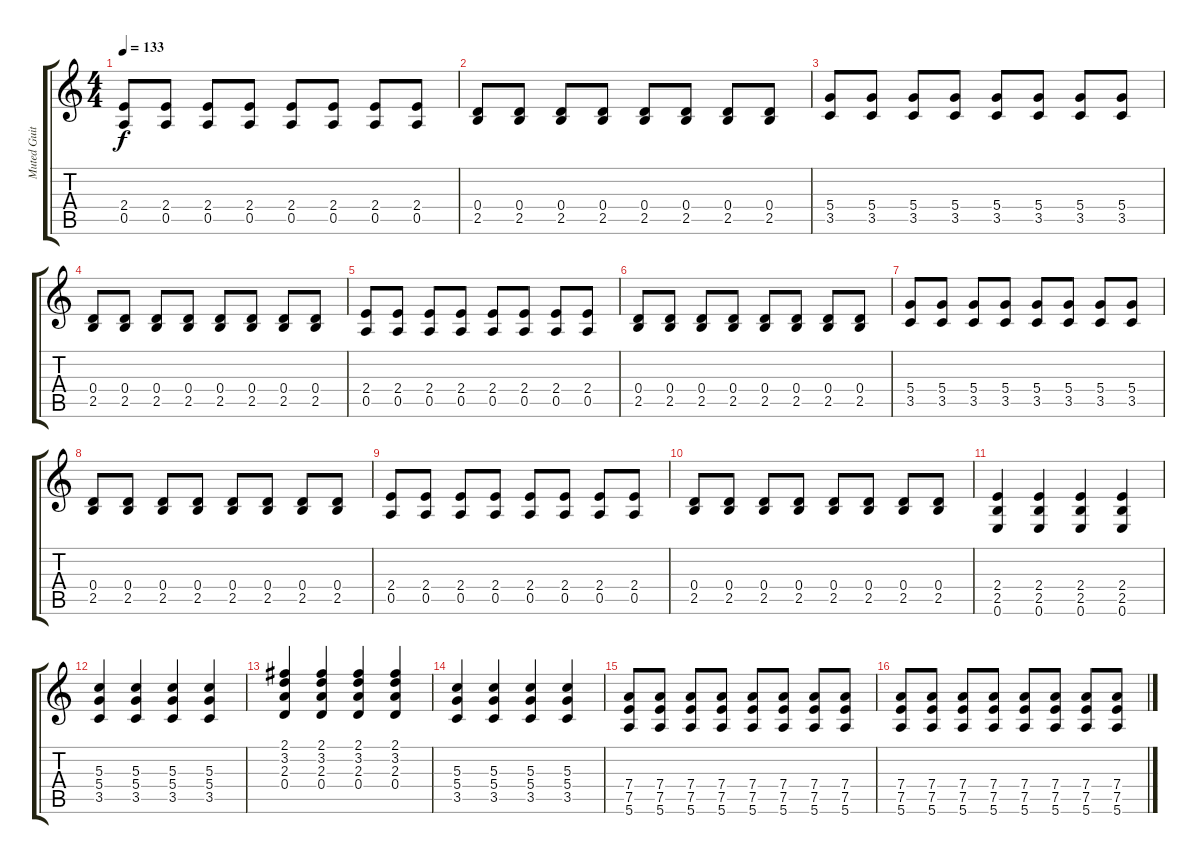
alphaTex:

\track ("Muted Guitar" "Muted Guit") {instrument electricguitarmuted}
\staff {score tabs}
\tuning (E4 B3 G3 D3 A2 E2) {hide}
\ts (4 4)
\tempo 133
\clef g2
\ks c
(2.4 0.5).8{dy f} (2.4 0.5).8 (2.4 0.5).8 (2.4 0.5).8 (2.4 0.5).8 (2.4 0.5).8 (2.4 0.5).8 (2.4 0.5).8 |
(0.4 2.5).8 (0.4 2.5).8 (0.4 2.5).8 (0.4 2.5).8 (0.4 2.5).8 (0.4 2.5).8 (0.4 2.5).8 (0.4 2.5).8 |
(5.4 3.5).8 (5.4 3.5).8 (5.4 3.5).8 (5.4 3.5).8 (5.4 3.5).8 (5.4 3.5).8 (5.4 3.5).8 (5.4 3.5).8 |
(0.4 2.5).8 (0.4 2.5).8 (0.4 2.5).8 (0.4 2.5).8 (0.4 2.5).8 (0.4 2.5).8 (0.4 2.5).8 (0.4 2.5).8 |
(2.4 0.5).8 (2.4 0.5).8 (2.4 0.5).8 (2.4 0.5).8 (2.4 0.5).8 (2.4 0.5).8 (2.4 0.5).8 (2.4 0.5).8 |
(0.4 2.5).8 (0.4 2.5).8 (0.4 2.5).8 (0.4 2.5).8 (0.4 2.5).8 (0.4 2.5).8 (0.4 2.5).8 (0.4 2.5).8 |
(5.4 3.5).8 (5.4 3.5).8 (5.4 3.5).8 (5.4 3.5).8 (5.4 3.5).8 (5.4 3.5).8 (5.4 3.5).8 (5.4 3.5).8 |
(0.4 2.5).8 (0.4 2.5).8 (0.4 2.5).8 (0.4 2.5).8 (0.4 2.5).8 (0.4 2.5).8 (0.4 2.5).8 (0.4 2.5).8 |
(2.4 0.5).8 (2.4 0.5).8 (2.4 0.5).8 (2.4 0.5).8 (2.4 0.5).8 (2.4 0.5).8 (2.4 0.5).8 (2.4 0.5).8 |
(0.4 2.5).8 (0.4 2.5).8 (0.4 2.5).8 (0.4 2.5).8 (0.4 2.5).8 (0.4 2.5).8 (0.4 2.5).8 (0.4 2.5).8 |
(2.4 2.5 0.6).4 (2.4 2.5 0.6).4 (2.4 2.5 0.6).4 (2.4 2.5 0.6).4 |
(5.3 5.4 3.5).4 (5.3 5.4 3.5).4 (5.3 5.4 3.5).4 (5.3 5.4 3.5).4 |
(2.1 3.2 2.3 0.4).4 (2.1 3.2 2.3 0.4).4 (2.1 3.2 2.3 0.4).4 (2.1 3.2 2.3 0.4).4 |
(5.3 5.4 3.5).4 (5.3 5.4 3.5).4 (5.3 5.4 3.5).4 (5.3 5.4 3.5).4 |
(7.4 7.5 5.6).8 (7.4 7.5 5.6).8 (7.4 7.5 5.6).8 (7.4 7.5 5.6).8 (7.4 7.5 5.6).8 (7.4 7.5 5.6).8 (7.4 7.5 5.6).8 (7.4 7.5 5.6).8 |
(7.4 7.5 5.6).8 (7.4 7.5 5.6).8 (7.4 7.5 5.6).8 (7.4 7.5 5.6).8 (7.4 7.5 5.6).8 (7.4 7.5 5.6).8 (7.4 7.5 5.6).8 (7.4 7.5 5.6).8
